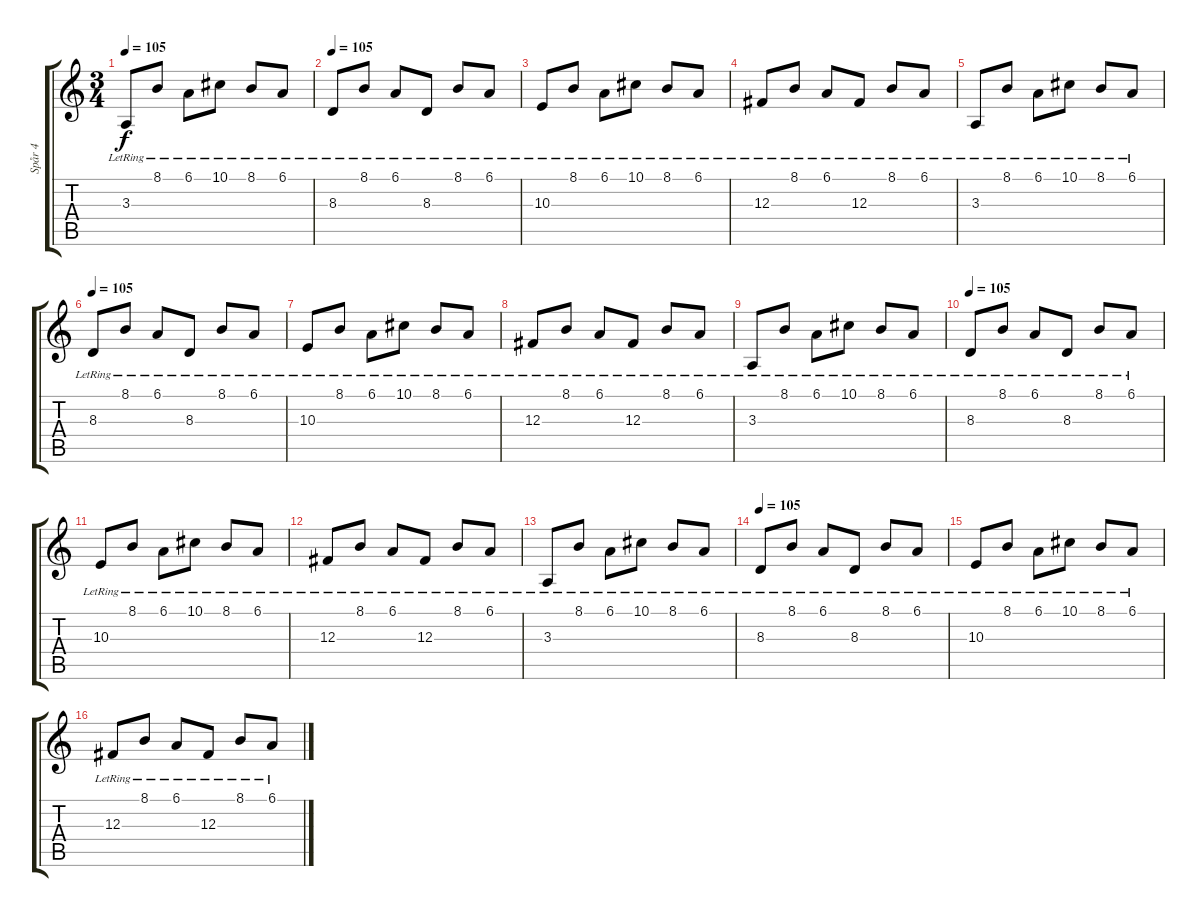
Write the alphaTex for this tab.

\track ("Spår 4" "Spår 4") {instrument lead3calliope}
\staff {score tabs}
\tuning (Eb4 Bb3 Gb3 Db3 Ab2 Db2) {hide}
\ts (3 4)
\tempo 105
\clef g2
\ks c
3.3{lr}.8{dy f} 8.1{lr}.8 6.1{lr}.8 10.1{lr}.8 8.1{lr}.8 6.1{lr}.8 |
\tempo 105
8.3{lr}.8{instrument electricgrandpiano} 8.1{lr}.8 6.1{lr}.8 8.3{lr}.8 8.1{lr}.8 6.1{lr}.8 |
10.3{lr}.8 8.1{lr}.8 6.1{lr}.8 10.1{lr}.8 8.1{lr}.8 6.1{lr}.8 |
12.3{lr}.8{instrument electricgrandpiano} 8.1{lr}.8 6.1{lr}.8 12.3{lr}.8 8.1{lr}.8 6.1{lr}.8 |
3.3{lr}.8 8.1{lr}.8 6.1{lr}.8 10.1{lr}.8 8.1{lr}.8 6.1{lr}.8 |
\tempo 105
8.3{lr}.8{instrument electricgrandpiano} 8.1{lr}.8 6.1{lr}.8 8.3{lr}.8 8.1{lr}.8 6.1{lr}.8 |
10.3{lr}.8 8.1{lr}.8 6.1{lr}.8 10.1{lr}.8 8.1{lr}.8 6.1{lr}.8 |
12.3{lr}.8{instrument electricgrandpiano} 8.1{lr}.8 6.1{lr}.8 12.3{lr}.8 8.1{lr}.8 6.1{lr}.8 |
3.3{lr}.8 8.1{lr}.8 6.1{lr}.8 10.1{lr}.8 8.1{lr}.8 6.1{lr}.8 |
\tempo 105
8.3{lr}.8{instrument electricgrandpiano} 8.1{lr}.8 6.1{lr}.8 8.3{lr}.8 8.1{lr}.8 6.1{lr}.8 |
10.3{lr}.8 8.1{lr}.8 6.1{lr}.8 10.1{lr}.8 8.1{lr}.8 6.1{lr}.8 |
12.3{lr}.8{instrument electricgrandpiano} 8.1{lr}.8 6.1{lr}.8 12.3{lr}.8 8.1{lr}.8 6.1{lr}.8 |
3.3{lr}.8 8.1{lr}.8 6.1{lr}.8 10.1{lr}.8 8.1{lr}.8 6.1{lr}.8 |
\tempo 105
8.3{lr}.8{instrument electricgrandpiano} 8.1{lr}.8 6.1{lr}.8 8.3{lr}.8 8.1{lr}.8 6.1{lr}.8 |
10.3{lr}.8 8.1{lr}.8 6.1{lr}.8 10.1{lr}.8 8.1{lr}.8 6.1{lr}.8 |
12.3{lr}.8{instrument electricgrandpiano} 8.1{lr}.8 6.1{lr}.8 12.3{lr}.8 8.1{lr}.8 6.1{lr}.8
